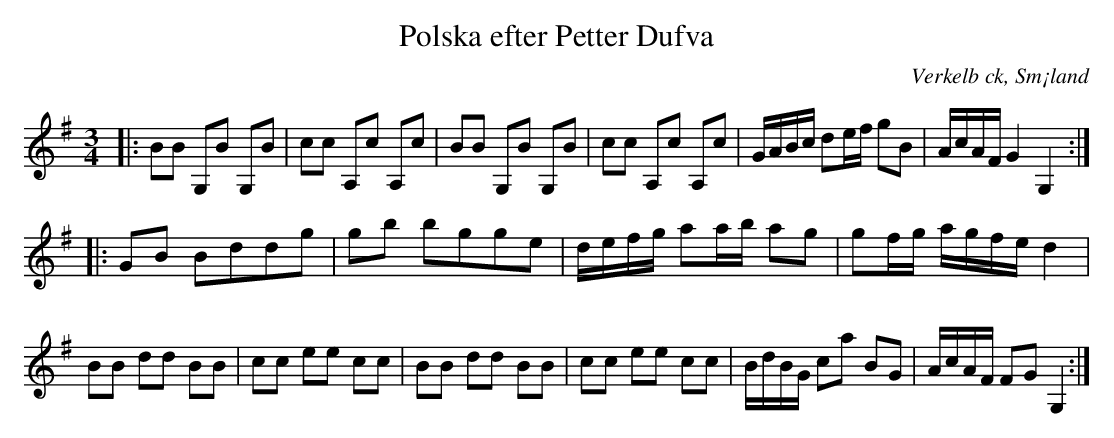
X:1
T:Polska efter Petter Dufva
O:Verkelb ck, Sm¡land
M:3/4
L:1/8
K:G
|: BB G,B G,B | cc A,c A,c | BB G,B G,B | cc A,c A,c | G/A/B/c/ de/f/ gB | A/c/A/F/ G2 G,2 :|
|: GB Bddg | gb bgge | d/e/f/g/ aa/b/ ag| gf/g/ a/g/f/e/ d2 |
BB dd BB | cc ee cc | BB dd BB | cc ee cc | B/d/B/G/ ca BG | A/c/A/F/ FG G,2 :|
